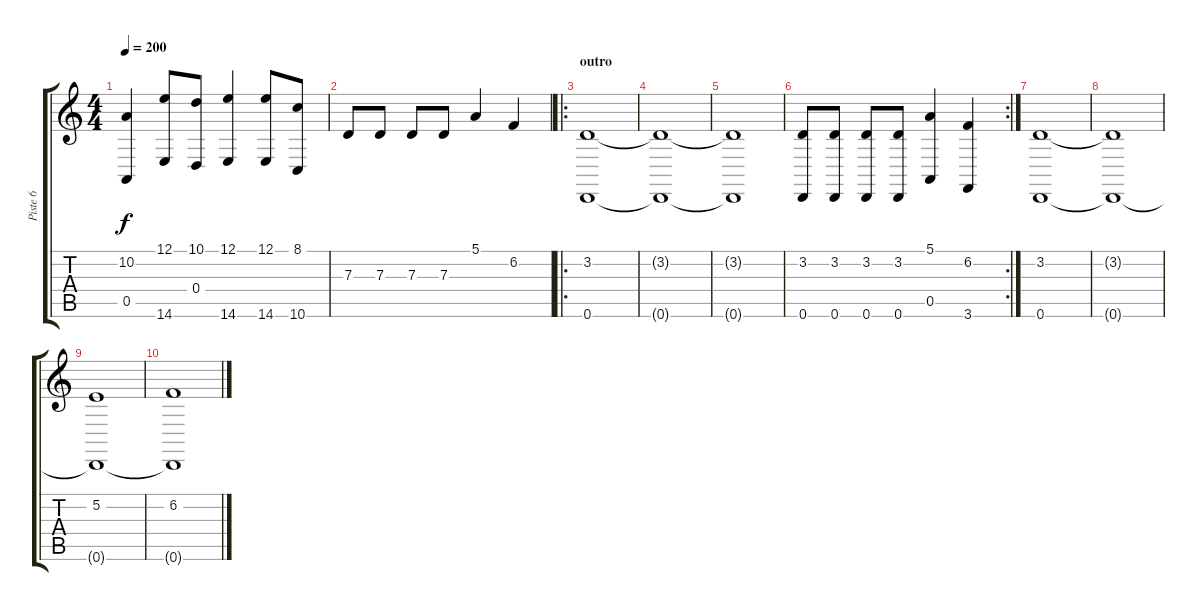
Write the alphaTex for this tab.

\track ("Piste 6" "Piste 6") {instrument stringensemble1}
\staff {score tabs}
\tuning (E4 B3 G3 D3 A2 D2) {hide}
\ts (4 4)
\tempo 200
\clef g2
\ks c
(10.2 0.5).4{dy f} (12.1 14.6).8 (10.1 0.4).8 (12.1 14.6).4 (12.1 14.6).8 (8.1 10.6).8 |
7.3.8 7.3.8 7.3.8 7.3.8 5.1.4 6.2.4 |
\ro
\section ("" "outro")
(3.2 0.6).1 |
(3.2{t} 0.6{t}).1 |
(3.2{t} 0.6{t}).1 |
\rc 2
(3.2 0.6).8 (3.2 0.6).8 (3.2 0.6).8 (3.2 0.6).8 (5.1 0.5).4 (6.2 3.6).4 |
(3.2 0.6).1 |
(3.2{t} 0.6{t}).1 |
(5.2 0.6{t}).1 |
(6.2 0.6{t}).1
